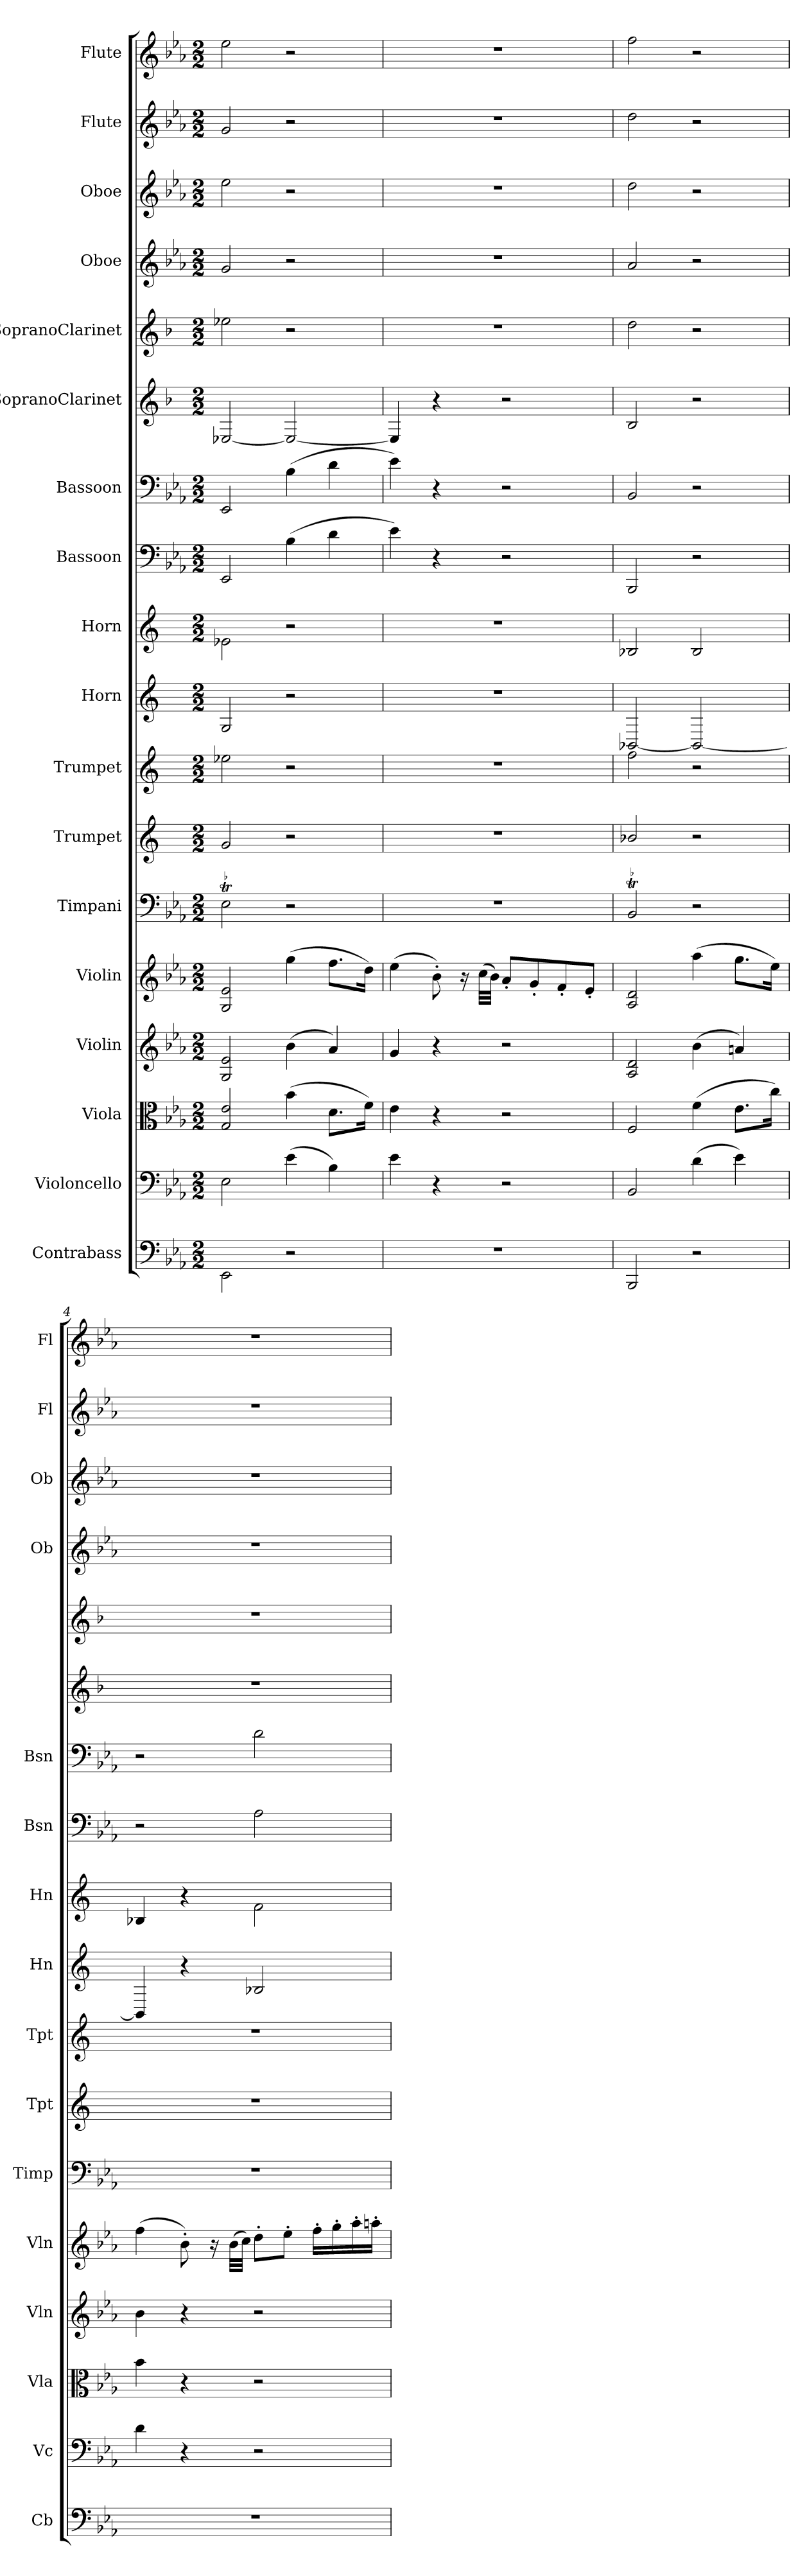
**kern	**kern	**kern	**kern	**kern	**kern	**kern	**kern	**kern	**kern	**kern	**kern	**kern	**kern	**kern	**kern	**kern	**kern
*part18	*part17	*part16	*part15	*part14	*part13	*part12	*part11	*part10	*part9	*part8	*part7	*part6	*part5	*part4	*part3	*part2	*part1
*staff18	*staff17	*staff16	*staff15	*staff14	*staff13	*staff12	*staff11	*staff10	*staff9	*staff8	*staff7	*staff6	*staff5	*staff4	*staff3	*staff2	*staff1
*I"Contrabass	*I"Violoncello	*I"Viola	*I"Violin	*I"Violin	*I"Timpani	*I"Trumpet	*I"Trumpet	*I"Horn	*I"Horn	*I"Bassoon	*I"Bassoon	*I"SopranoClarinet	*I"SopranoClarinet	*I"Oboe	*I"Oboe	*I"Flute	*I"Flute
*I'Cb	*I'Vc	*I'Vla	*I'Vln	*I'Vln	*I'Timp	*I'Tpt	*I'Tpt	*I'Hn	*I'Hn	*I'Bsn	*I'Bsn	*	*	*I'Ob	*I'Ob	*I'Fl	*I'Fl
*clefF4	*clefF4	*clefC3	*clefG2	*clefG2	*clefF4	*clefG2	*clefG2	*clefG2	*clefG2	*clefF4	*clefF4	*clefG2	*clefG2	*clefG2	*clefG2	*clefG2	*clefG2
*k[b-e-a-]	*k[b-e-a-]	*k[b-e-a-]	*k[b-e-a-]	*k[b-e-a-]	*k[b-e-a-]	*k[]	*k[]	*k[]	*k[]	*k[b-e-a-]	*k[b-e-a-]	*k[b-]	*k[b-]	*k[b-e-a-]	*k[b-e-a-]	*k[b-e-a-]	*k[b-e-a-]
*M2/2	*M2/2	*M2/2	*M2/2	*M2/2	*M2/2	*M2/2	*M2/2	*M2/2	*M2/2	*M2/2	*M2/2	*M2/2	*M2/2	*M2/2	*M2/2	*M2/2	*M2/2
=1	=1	=1	=1	=1	=1	=1	=1	=1	=1	=1	=1	=1	=1	=1	=1	=1	=1
!	!	!	!	!	!LO:TR:acc=-	!	!	!	!	!	!	!	!	!	!	!	!
2EE-\	2E-\	2G/ 2e-/	2G/ 2e-/	2G/ 2e-/	2E-t\	2g/	2ee-X\	2G/	2e-X\	2EE-/	2EE-/	[2E-X/	2ee-X\	2g/	2ee-\	2g/	2ee-\
2r	(4e-\	(4b-\	(4b-\	(4gg\	2r	2r	2r	2r	2r	(4B-\	(4B-\	2E-/_	2r	2r	2r	2r	2r
.	4B-\)	8.d\L	4a-/)	8.ff\L	.	.	.	.	.	4d\	4d\	.	.	.	.	.	.
.	.	16f\Jk)	.	16dd\Jk)	.	.	.	.	.	.	.	.	.	.	.	.	.
=2	=2	=2	=2	=2	=2	=2	=2	=2	=2	=2	=2	=2	=2	=2	=2	=2	=2
1r	4e-\	4e-\	4g/	(4ee-\	1r	1r	1r	1r	1r	4e-\)	4e-\)	4E-/]	1r	1r	1r	1r	1r
.	4r	4r	4r	8b-'\)	.	.	.	.	.	4r	4r	4r	.	.	.	.	.
.	.	.	.	16r	.	.	.	.	.	.	.	.	.	.	.	.	.
.	.	.	.	(32cc\LLL	.	.	.	.	.	.	.	.	.	.	.	.	.
.	.	.	.	32b-\JJJ)	.	.	.	.	.	.	.	.	.	.	.	.	.
.	2r	2r	2r	8a-'/L	.	.	.	.	.	2r	2r	2r	.	.	.	.	.
.	.	.	.	8g'/	.	.	.	.	.	.	.	.	.	.	.	.	.
.	.	.	.	8f'/	.	.	.	.	.	.	.	.	.	.	.	.	.
.	.	.	.	8e-'/J	.	.	.	.	.	.	.	.	.	.	.	.	.
=3	=3	=3	=3	=3	=3	=3	=3	=3	=3	=3	=3	=3	=3	=3	=3	=3	=3
!	!	!	!	!	!LO:TR:acc=-	!	!	!	!	!	!	!	!	!	!	!	!
2BBB-/	2BB-/	2F/	2A-/ 2d/	2A-/ 2d/	2BB-t/	2b-X/	2ff\	[2BB-X/	2B-X/	2BBB-/	2BB-/	2B-/	2dd\	2a-/	2dd\	2dd\	2ff\
2r	(4d\	(4f\	(4b-\	(4aa-\	2r	2r	2r	2BB-/_	2B-/	2r	2r	2r	2r	2r	2r	2r	2r
.	4e-\)	8.e-\L	4an/)	8.gg\L	.	.	.	.	.	.	.	.	.	.	.	.	.
.	.	16cc\Jk)	.	16ee-\Jk)	.	.	.	.	.	.	.	.	.	.	.	.	.
=4	=4	=4	=4	=4	=4	=4	=4	=4	=4	=4	=4	=4	=4	=4	=4	=4	=4
1r	4d\	4b-\	4b-\	(4ff\	1r	1r	1r	4BB-/]	4B-X/	2r	2r	1r	1r	1r	1r	1r	1r
.	4r	4r	4r	8b-'\)	.	.	.	4r	4r	.	.	.	.	.	.	.	.
.	.	.	.	16r	.	.	.	.	.	.	.	.	.	.	.	.	.
.	.	.	.	(32b-\LLL	.	.	.	.	.	.	.	.	.	.	.	.	.
.	.	.	.	32cc\JJJ)	.	.	.	.	.	.	.	.	.	.	.	.	.
.	2r	2r	2r	8dd'\L	.	.	.	2B-X/	2f\	2A-\	2d\	.	.	.	.	.	.
.	.	.	.	8ee-'\J	.	.	.	.	.	.	.	.	.	.	.	.	.
.	.	.	.	16ff'\LL	.	.	.	.	.	.	.	.	.	.	.	.	.
.	.	.	.	16gg'\	.	.	.	.	.	.	.	.	.	.	.	.	.
.	.	.	.	16aa-'\	.	.	.	.	.	.	.	.	.	.	.	.	.
.	.	.	.	16aan'\JJ	.	.	.	.	.	.	.	.	.	.	.	.	.
=	=	=	=	=	=	=	=	=	=	=	=	=	=	=	=	=	=
*-	*-	*-	*-	*-	*-	*-	*-	*-	*-	*-	*-	*-	*-	*-	*-	*-	*-
